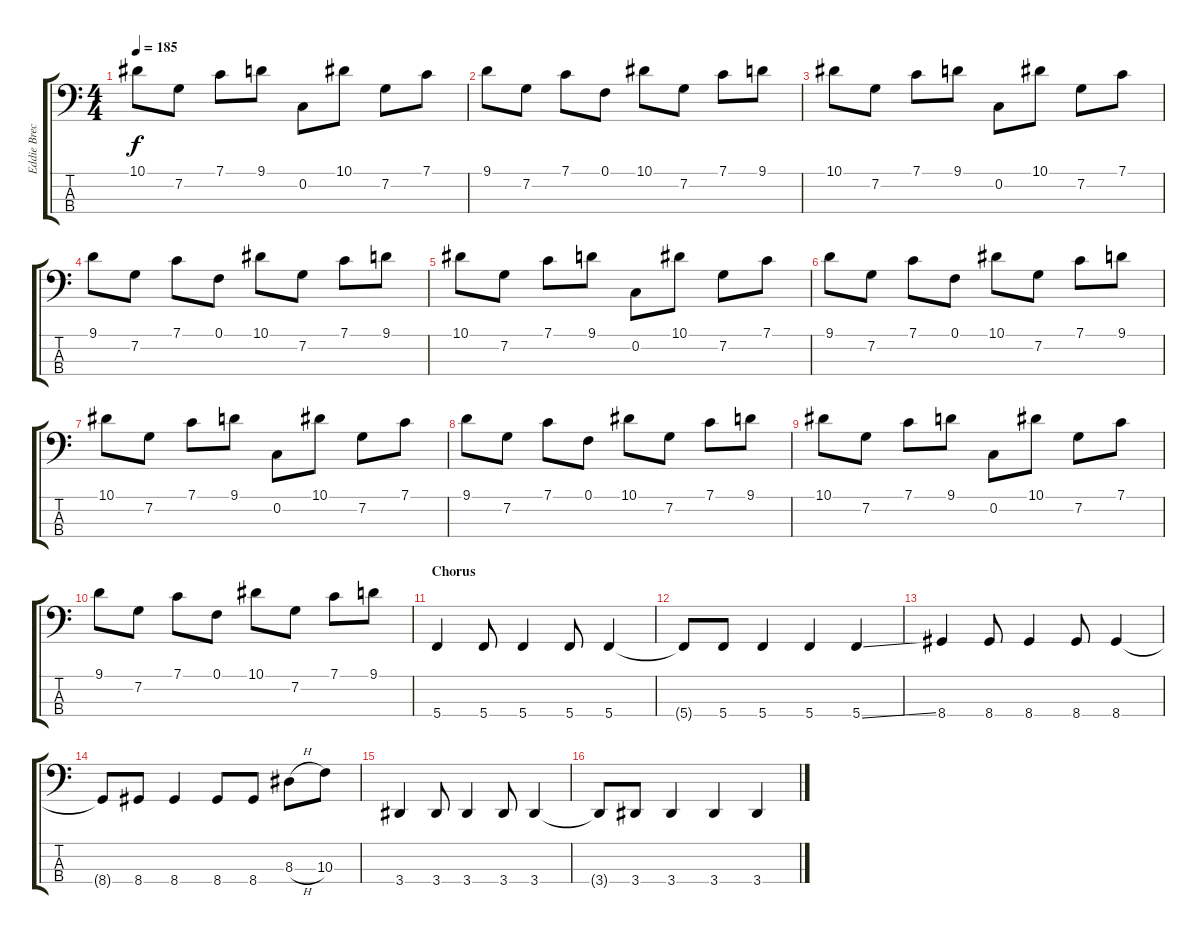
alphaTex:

\track ("Eddie Breckenridge (Bass)" "Eddie Brec") {instrument electricbassfinger}
\staff {score tabs}
\tuning (F2 C2 G1 C1) {hide}
\ts (4 4)
\tempo 185
\clef f4
\ks c
10.1.8{dy f} 7.2.8 7.1.8 9.1.8 0.2.8 10.1.8 7.2.8 7.1.8 |
9.1.8 7.2.8 7.1.8 0.1.8 10.1.8 7.2.8 7.1.8 9.1.8 |
10.1.8 7.2.8 7.1.8 9.1.8 0.2.8 10.1.8 7.2.8 7.1.8 |
9.1.8 7.2.8 7.1.8 0.1.8 10.1.8 7.2.8 7.1.8 9.1.8 |
10.1.8 7.2.8 7.1.8 9.1.8 0.2.8 10.1.8 7.2.8 7.1.8 |
9.1.8 7.2.8 7.1.8 0.1.8 10.1.8 7.2.8 7.1.8 9.1.8 |
10.1.8 7.2.8 7.1.8 9.1.8 0.2.8 10.1.8 7.2.8 7.1.8 |
9.1.8 7.2.8 7.1.8 0.1.8 10.1.8 7.2.8 7.1.8 9.1.8 |
10.1.8 7.2.8 7.1.8 9.1.8 0.2.8 10.1.8 7.2.8 7.1.8 |
9.1.8 7.2.8 7.1.8 0.1.8 10.1.8 7.2.8 7.1.8 9.1.8 |
\section ("" "Chorus")
5.4.4 5.4.8 5.4.4 5.4.8 5.4.4 |
5.4{t}.8 5.4.8 5.4.4 5.4.4 5.4{ss}.4 |
8.4.4 8.4.8 8.4.4 8.4.8 8.4.4 |
8.4{t}.8 8.4.8 8.4.4 8.4.8 8.4.8 8.3{h}.8 10.3.8 |
3.4.4 3.4.8 3.4.4 3.4.8 3.4.4 |
3.4{t}.8 3.4.8 3.4.4 3.4.4 3.4.4
